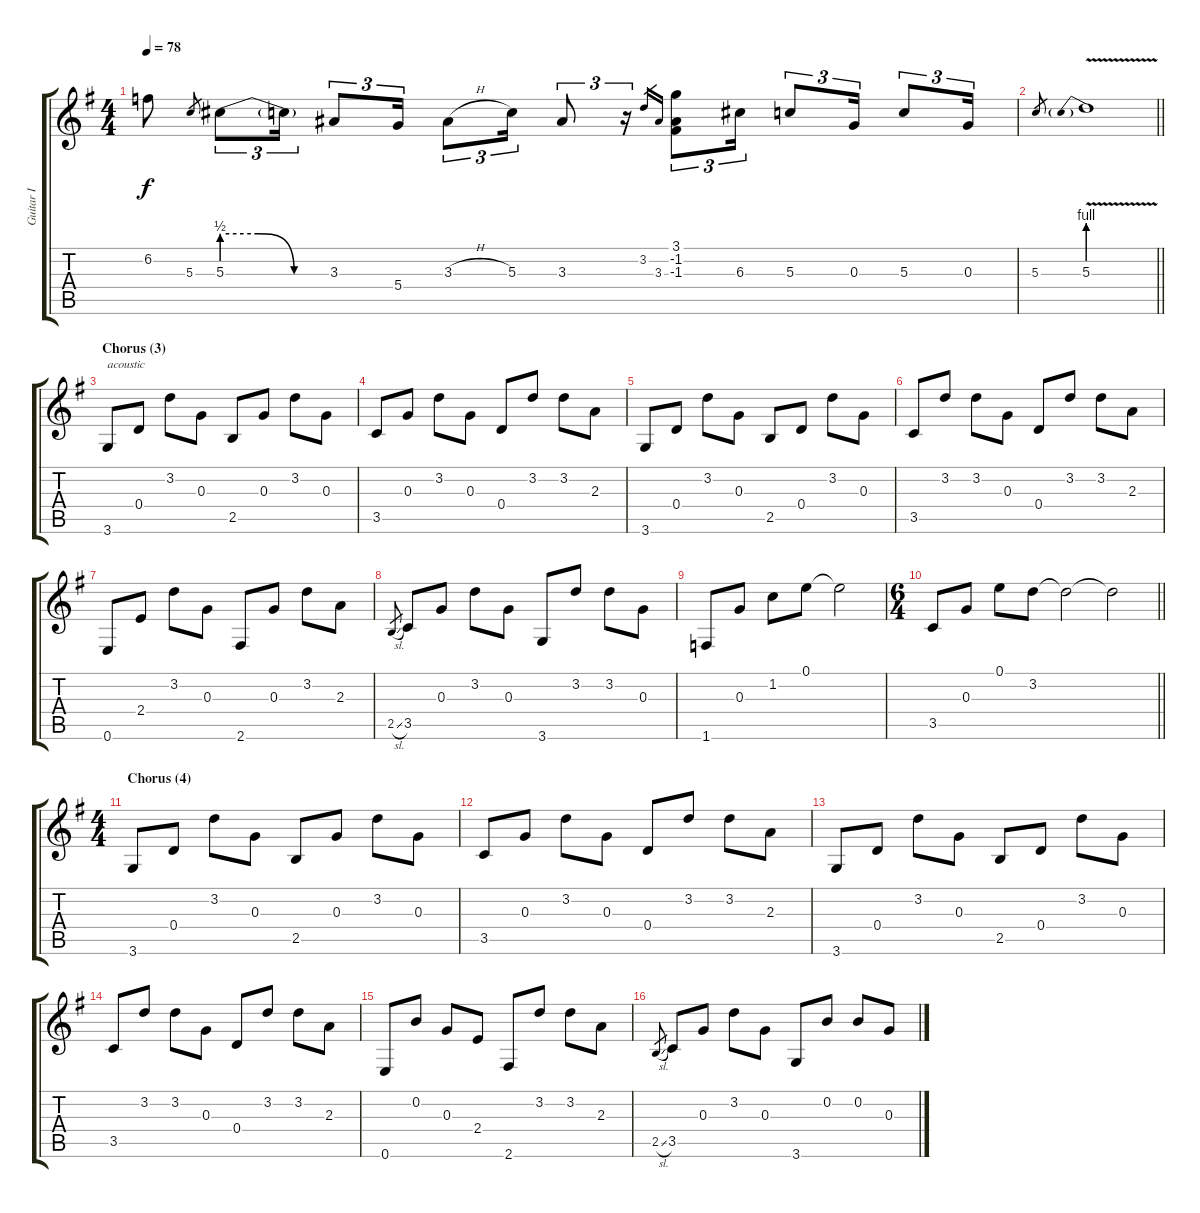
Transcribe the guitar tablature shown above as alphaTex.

\track ("Guitar I" "Guitar I") {instrument acousticguitarsteel}
\staff {score tabs}
\tuning (E4 B3 G3 D3 A2 E2) {hide}
\ts (4 4)
\tempo 78
\clef g2
\ks g
6.2.8{dy f} 5.3.8{gr} 5.3{be (custom 0 2 20 2 40 0 60 0)}.8{tu (3 2)} 5.3{t}.16{tu (3 2)} 3.3.8{tu (3 2)} 5.4.16{tu (3 2)} 3.3{h}.8{tu (3 2)} 5.3.16{tu (3 2)} 3.3.8{tu (3 2)} r.16{tu (3 2)} 3.2.16{gr} 3.3.16{gr} (3.1 -1.2 -1.3).8{tu (3 2)} 6.3.16{tu (3 2)} 5.3.8{tu (3 2)} 0.3.16{tu (3 2)} 5.3.8{tu (3 2)} 0.3.16{tu (3 2)} |
\barLineRight lightlight
5.3.8{gr} 5.3{be (prebend 0 4 60 4) v}.1 |
\section ("" "Chorus (3)")
3.6.8{txt "acoustic" volume 12 balance 8 instrument acousticguitarsteel} 0.4.8 3.2.8 0.3.8 2.5.8 0.3.8 3.2.8 0.3.8 |
3.5.8 0.3.8 3.2.8 0.3.8 0.4.8 3.2.8 3.2.8 2.3.8 |
3.6.8 0.4.8 3.2.8 0.3.8 2.5.8 0.4.8 3.2.8 0.3.8 |
3.5.8 3.2.8 3.2.8 0.3.8 0.4.8 3.2.8 3.2.8 2.3.8 |
0.6.8 2.4.8 3.2.8 0.3.8 2.6.8 0.3.8 3.2.8 2.3.8 |
2.5{sl}.8{gr} 3.5.8 0.3.8 3.2.8 0.3.8 3.6.8 3.2.8 3.2.8 0.3.8 |
1.6.8 0.3.8 1.2.8 0.1.8 0.1{t}.2 |
\ts (6 4)
\barLineRight lightlight
3.5.8 0.3.8 0.1.8 3.2.8 3.2{t}.2 3.2{t}.2 |
\ts (4 4)
\section ("" "Chorus (4)")
3.6.8 0.4.8 3.2.8 0.3.8 2.5.8 0.3.8 3.2.8 0.3.8 |
3.5.8 0.3.8 3.2.8 0.3.8 0.4.8 3.2.8 3.2.8 2.3.8 |
3.6.8 0.4.8 3.2.8 0.3.8 2.5.8 0.4.8 3.2.8 0.3.8 |
3.5.8 3.2.8 3.2.8 0.3.8 0.4.8 3.2.8 3.2.8 2.3.8 |
0.6.8 0.2.8 0.3.8 2.4.8 2.6.8 3.2.8 3.2.8 2.3.8 |
2.5{sl}.8{gr} 3.5.8 0.3.8 3.2.8 0.3.8 3.6.8 0.2.8 0.2.8 0.3.8
